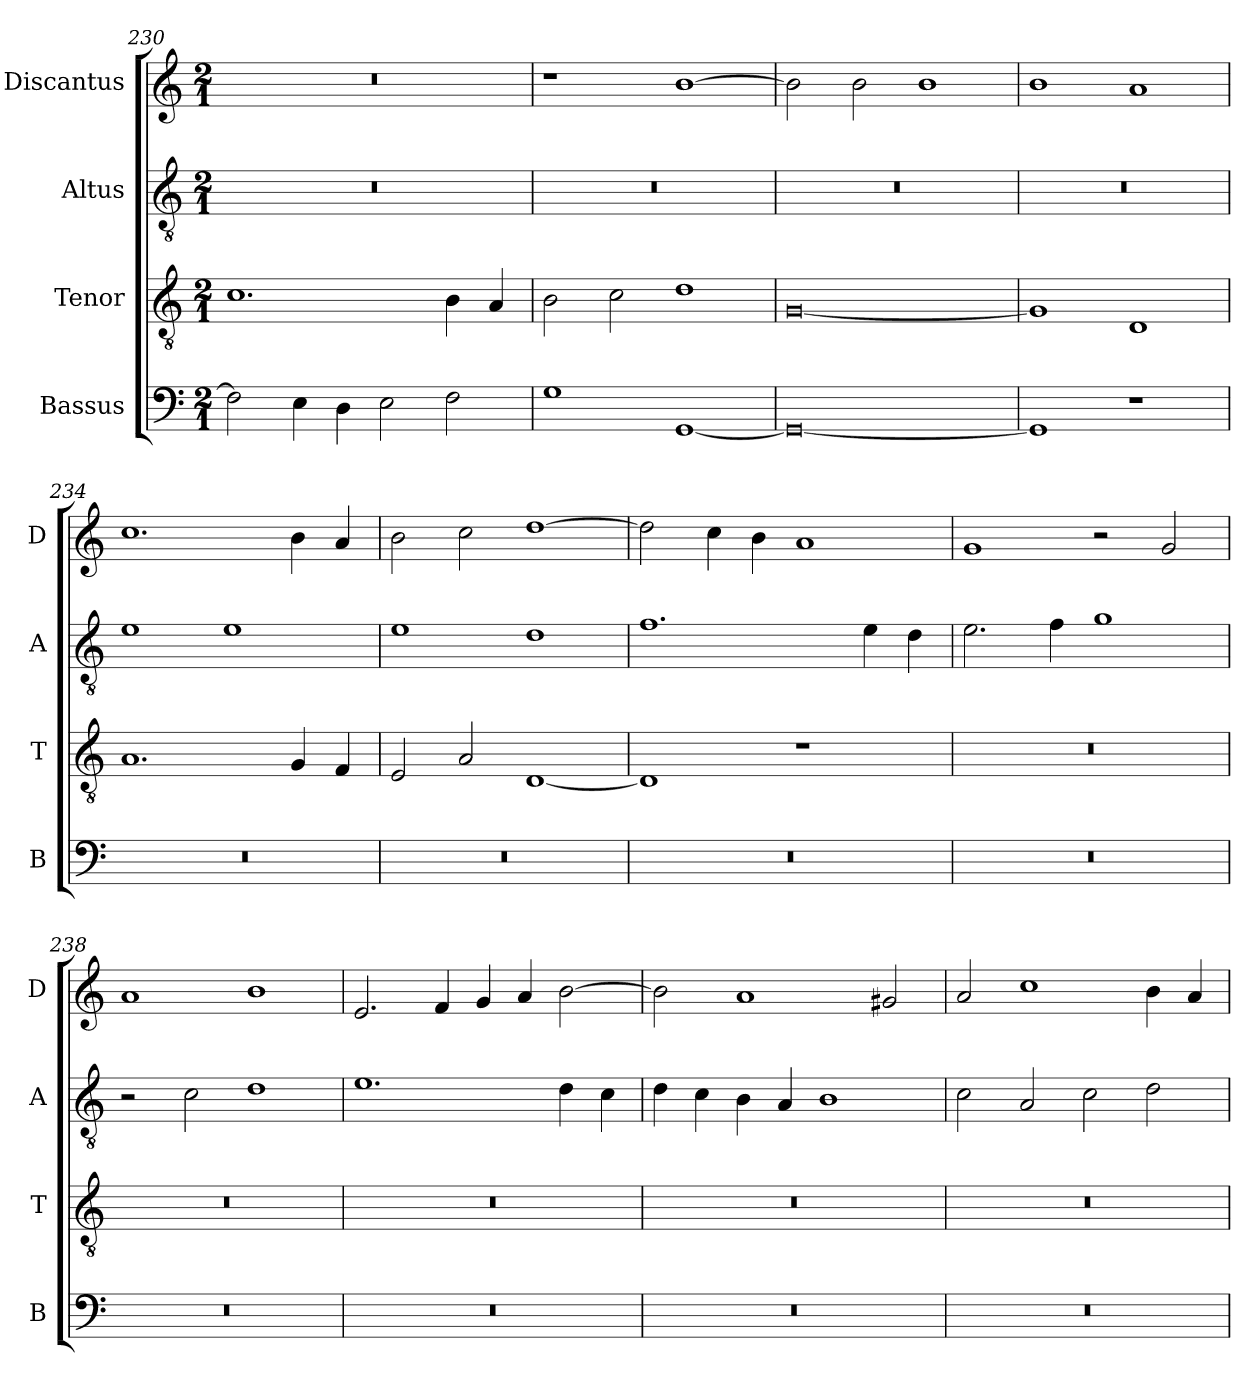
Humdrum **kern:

**kern	**kern	**kern	**kern
*part4	*part3	*part2	*part1
*staff4	*staff3	*staff2	*staff1
*I"Bassus	*I"Tenor	*I"Altus	*I"Discantus
*I'B	*I'T	*I'A	*I'D
*clefF4	*clefGv2	*clefGv2	*clefG2
*k[]	*k[]	*k[]	*k[]
*M2/1	*M2/1	*M2/1	*M2/1
=230	=230	=230	=230
2F]	1.c	0r	0r
4E	.	.	.
4D	.	.	.
2E	.	.	.
2F	4B	.	.
.	4A	.	.
=231	=231	=231	=231
1G	2B	0r	1r
.	2c	.	.
[1GG	1d	.	[1b
=232	=232	=232	=232
0GG_	[0G	0r	2b]
.	.	.	2b
.	.	.	1b
=233	=233	=233	=233
1GG]	1G]	0r	1b
1r	1D	.	1a
=234	=234	=234	=234
0r	1.A	1e	1.cc
.	.	1e	.
.	4G	.	4b
.	4F	.	4a
=235	=235	=235	=235
0r	2E	1e	2b
.	2A	.	2cc
.	[1D	1d	[1dd
=236	=236	=236	=236
0r	1D]	1.f	2dd]
.	.	.	4cc
.	.	.	4b
.	1r	.	1a
.	.	4e	.
.	.	4d	.
=237	=237	=237	=237
0r	0r	2.e	1g
.	.	4f	.
.	.	1g	2r
.	.	.	2g
=238	=238	=238	=238
0r	0r	2r	1a
.	.	2c	.
.	.	1d	1b
=239	=239	=239	=239
0r	0r	1.e	2.e
.	.	.	4f
.	.	.	4g
.	.	.	4a
.	.	4d	[2b
.	.	4c	.
=240	=240	=240	=240
0r	0r	4d	2b]
.	.	4c	.
.	.	4B	1a
.	.	4A	.
.	.	1B	.
.	.	.	2g#X
=241	=241	=241	=241
0r	0r	2c	2a
.	.	2A	1cc
.	.	2c	.
.	.	2d	4b
.	.	.	4a
=	=	=	=
*-	*-	*-	*-
